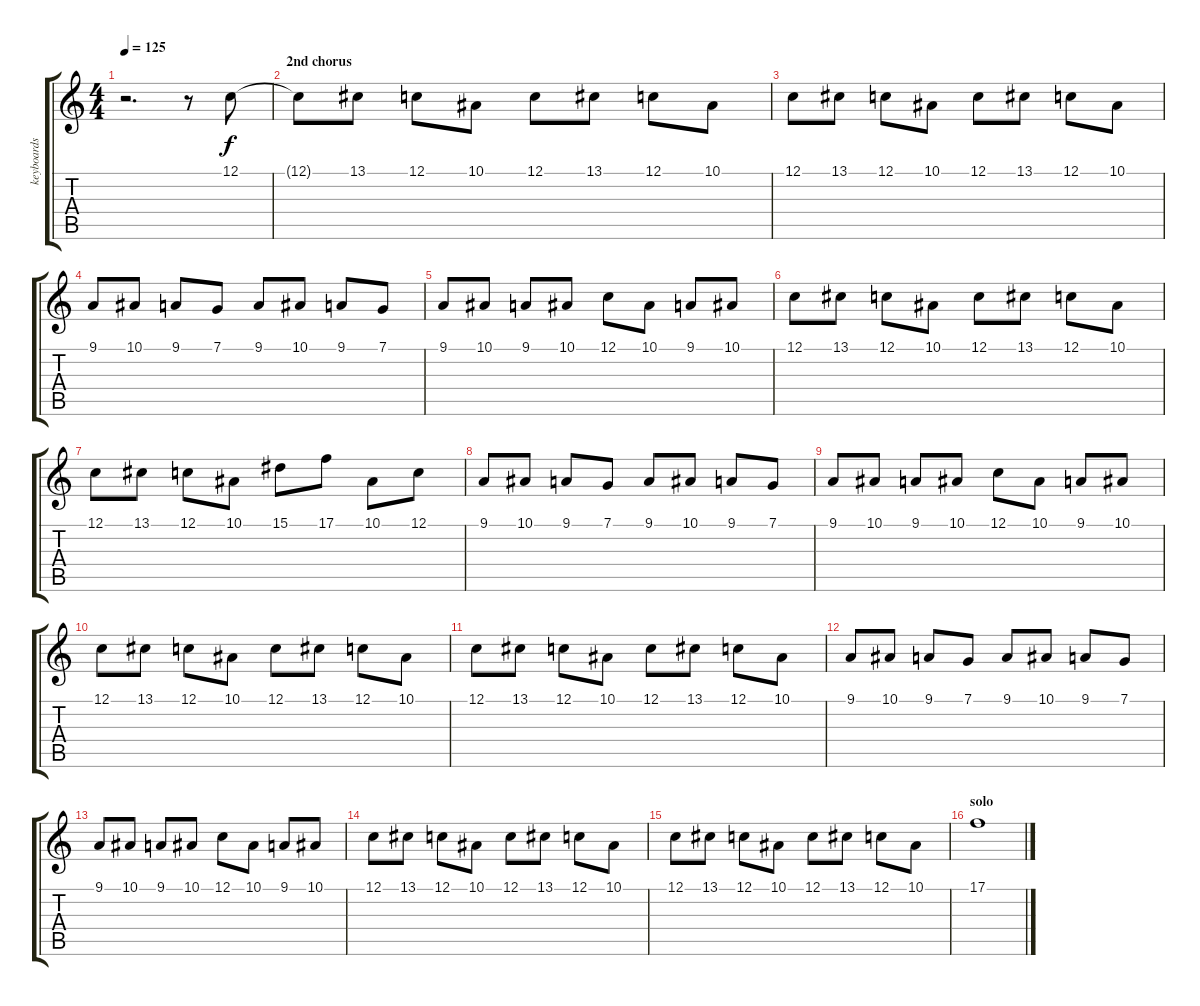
\track ("keyboards" "keyboards") {instrument pad3polysynth}
\staff {score tabs}
\tuning (C4 G3 Eb3 Bb2 F2 C2) {hide}
\ts (4 4)
\tempo 125
\clef g2
\ks c
r.2{d dy f} r.8 12.1.8 |
\section ("" "2nd chorus")
12.1{t}.8 13.1.8 12.1.8 10.1.8 12.1.8 13.1.8 12.1.8 10.1.8 |
12.1.8 13.1.8 12.1.8 10.1.8 12.1.8 13.1.8 12.1.8 10.1.8 |
9.1.8 10.1.8 9.1.8 7.1.8 9.1.8 10.1.8 9.1.8 7.1.8 |
9.1.8 10.1.8 9.1.8 10.1.8 12.1.8 10.1.8 9.1.8 10.1.8 |
12.1.8 13.1.8 12.1.8 10.1.8 12.1.8 13.1.8 12.1.8 10.1.8 |
12.1.8 13.1.8 12.1.8 10.1.8 15.1.8 17.1.8 10.1.8 12.1.8 |
9.1.8 10.1.8 9.1.8 7.1.8 9.1.8 10.1.8 9.1.8 7.1.8 |
9.1.8 10.1.8 9.1.8 10.1.8 12.1.8 10.1.8 9.1.8 10.1.8 |
12.1.8 13.1.8 12.1.8 10.1.8 12.1.8 13.1.8 12.1.8 10.1.8 |
12.1.8 13.1.8 12.1.8 10.1.8 12.1.8 13.1.8 12.1.8 10.1.8 |
9.1.8 10.1.8 9.1.8 7.1.8 9.1.8 10.1.8 9.1.8 7.1.8 |
9.1.8 10.1.8 9.1.8 10.1.8 12.1.8 10.1.8 9.1.8 10.1.8 |
12.1.8 13.1.8 12.1.8 10.1.8 12.1.8 13.1.8 12.1.8 10.1.8 |
12.1.8 13.1.8 12.1.8 10.1.8 12.1.8 13.1.8 12.1.8 10.1.8 |
\section ("" "solo")
17.1.1
